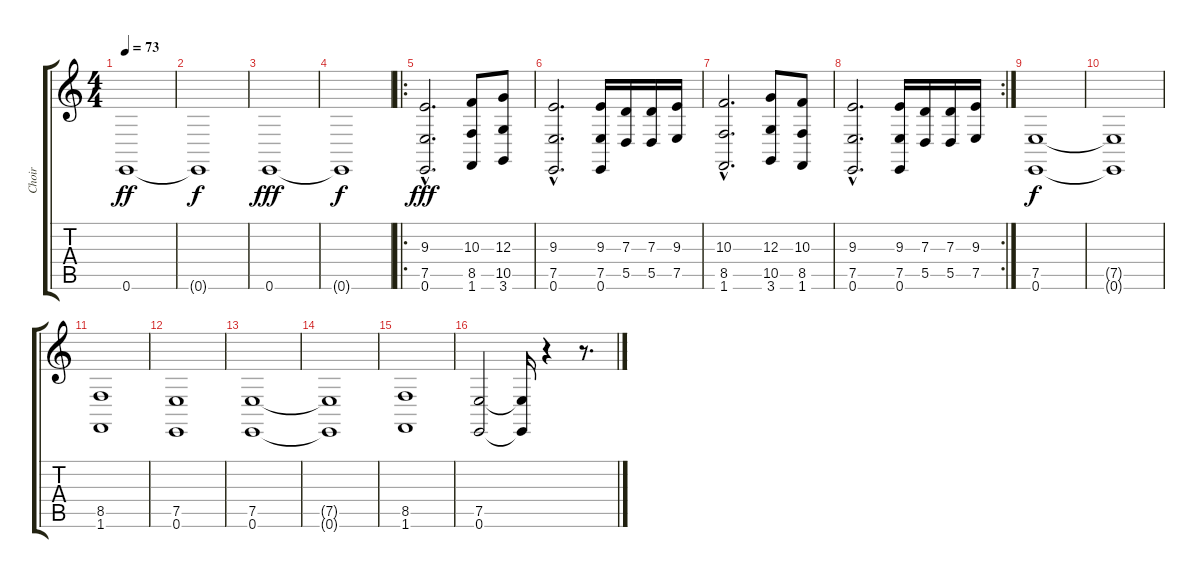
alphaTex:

\track ("Choir" "Choir") {instrument choiraahs}
\staff {score tabs}
\tuning (E4 B3 G3 D3 A2 E2) {hide}
\ts (4 4)
\tempo 73
\clef g2
\ks c
0.6.1{dy ff instrument choiraahs} |
0.6{t}.1{dy f} |
0.6.1{dy fff} |
0.6{t}.1{dy f} |
\ro
(9.3{hac} 7.5{hac} 0.6{hac}).2{d dy fff} (10.3 8.5 1.6).8 (12.3 10.5 3.6).8 |
(9.3{hac} 7.5{hac} 0.6{hac}).2{d} (9.3 7.5 0.6).16 (7.3 5.5).16 (7.3 5.5).16 (9.3 7.5).16 |
(10.3{hac} 8.5{hac} 1.6{hac}).2{d} (12.3 10.5 3.6).8 (10.3 8.5 1.6).8 |
\rc 2
(9.3{hac} 7.5{hac} 0.6{hac}).2{d} (9.3 7.5 0.6).16 (7.3 5.5).16 (7.3 5.5).16 (9.3 7.5).16 |
(7.5 0.6).1{dy f} |
(7.5{t} 0.6{t}).1 |
(8.5 1.6).1 |
(7.5 0.6).1 |
(7.5 0.6).1 |
(7.5{t} 0.6{t}).1 |
(8.5 1.6).1 |
(7.5 0.6).2 (7.5{t} 0.6{t}).16 r.4 r.8{d}
